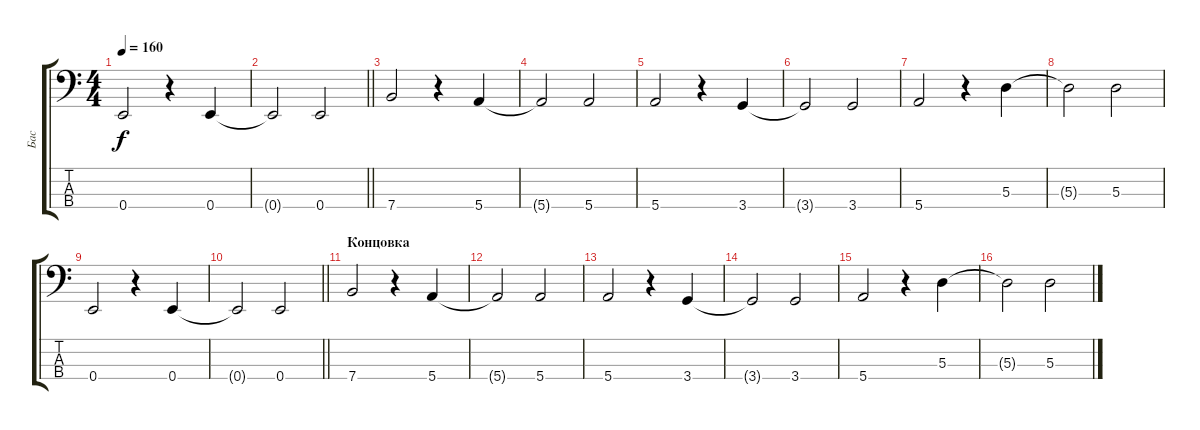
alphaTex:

\track ("Бас" "Бас") {instrument electricbassfinger}
\staff {score tabs}
\tuning (G2 D2 A1 E1) {hide}
\ts (4 4)
\tempo 160
\clef f4
\ks c
0.4.2{dy f} r.4 0.4.4 |
\barLineRight lightlight
0.4{t}.2 0.4.2 |
7.4.2 r.4 5.4.4 |
5.4{t}.2 5.4.2 |
5.4.2 r.4 3.4.4 |
3.4{t}.2 3.4.2 |
5.4.2 r.4 5.3.4 |
5.3{t}.2 5.3.2 |
0.4.2 r.4 0.4.4 |
\barLineRight lightlight
0.4{t}.2 0.4.2 |
\section ("" "Концовка")
7.4.2 r.4 5.4.4 |
5.4{t}.2 5.4.2 |
5.4.2 r.4 3.4.4 |
3.4{t}.2 3.4.2 |
5.4.2 r.4 5.3.4 |
5.3{t}.2 5.3.2
